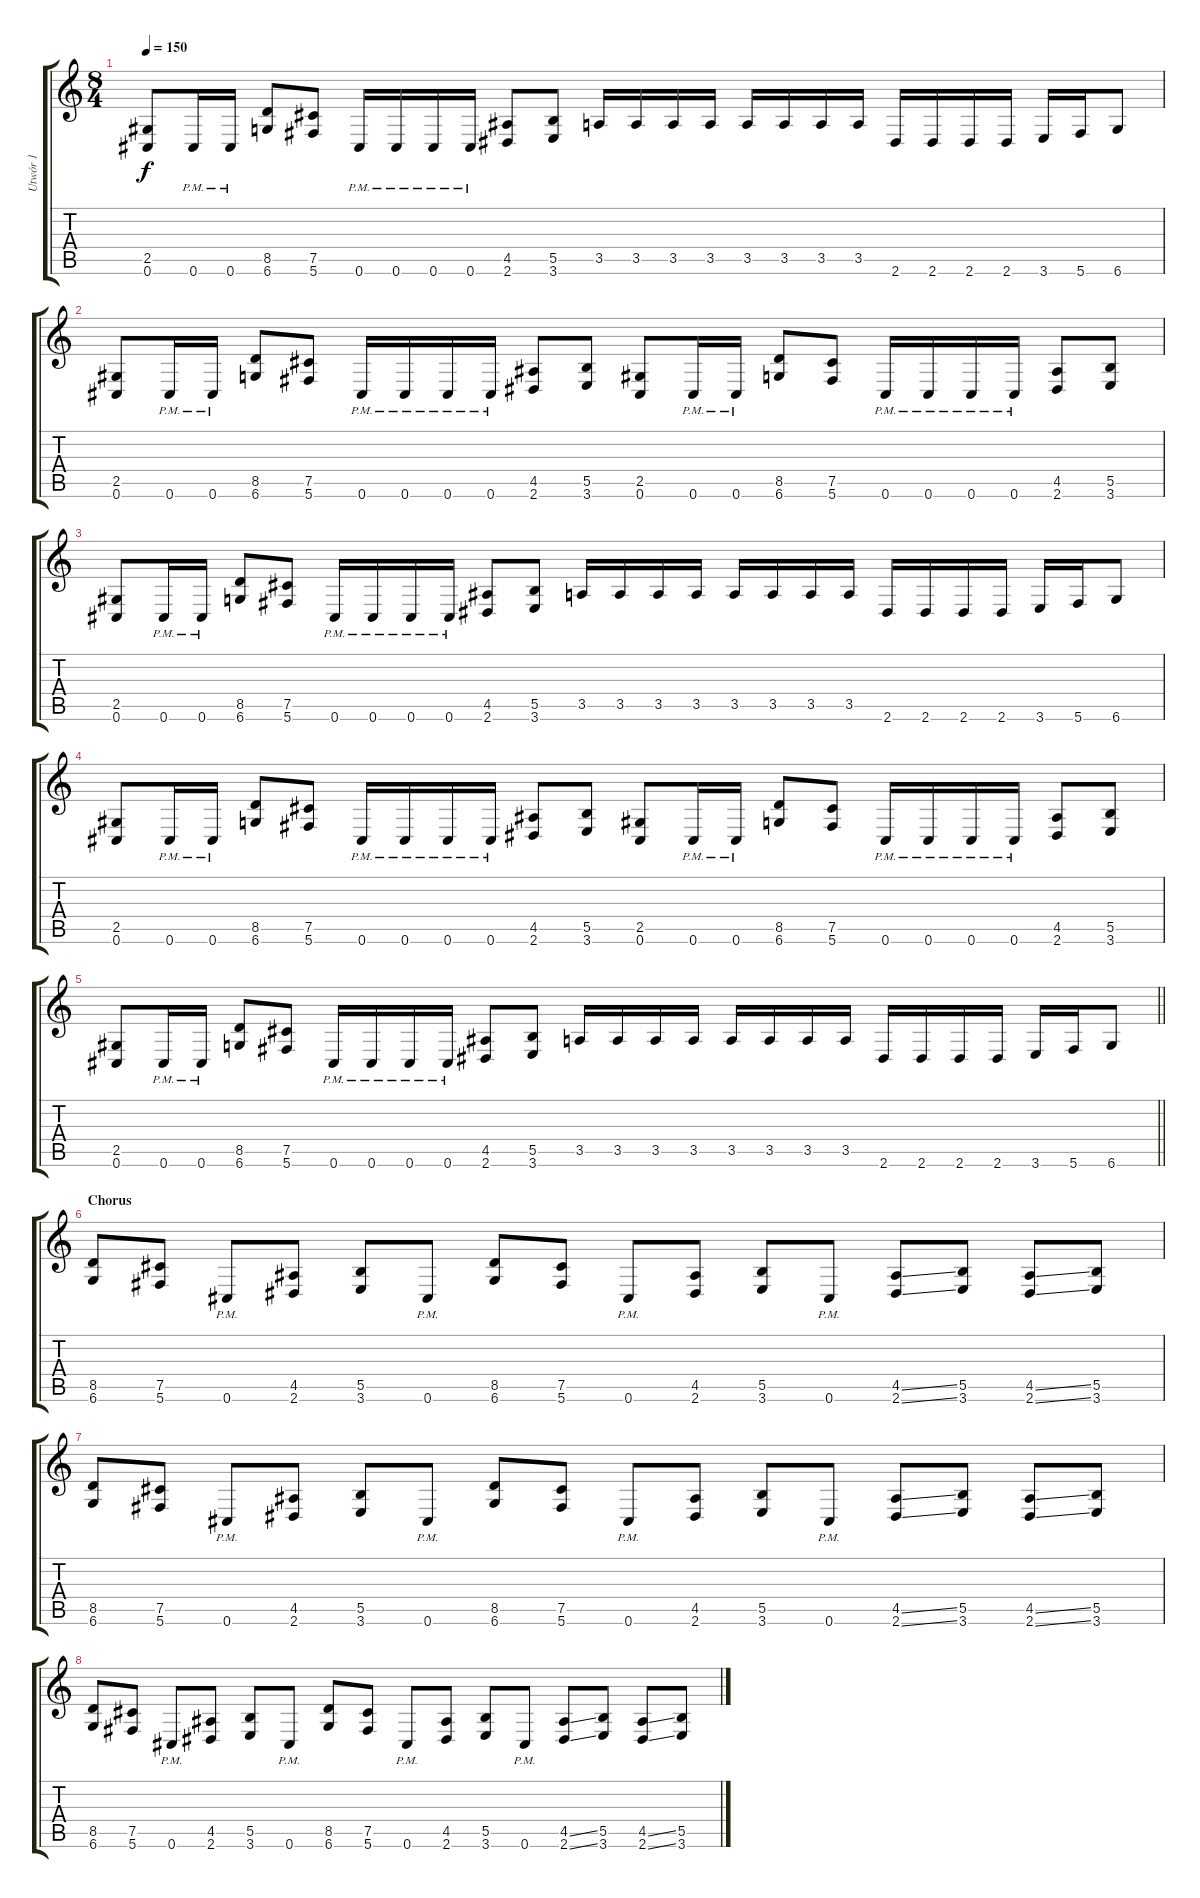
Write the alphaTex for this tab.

\track ("Utwór 1" "Utwór 1") {instrument distortionguitar}
\staff {score tabs}
\tuning (Db4 Ab3 E3 B2 Gb2 Db2) {hide}
\ts (8 4)
\tempo 150
\clef g2
\ks c
(2.5 0.6).8{dy f} 0.6{pm}.16 0.6{pm}.16 (8.5 6.6).8 (7.5 5.6).8 0.6{pm}.16 0.6{pm}.16 0.6{pm}.16 0.6{pm}.16 (4.5 2.6).8 (5.5 3.6).8 3.5.16 3.5.16 3.5.16 3.5.16 3.5.16 3.5.16 3.5.16 3.5.16 2.6.16 2.6.16 2.6.16 2.6.16 3.6.16 5.6.16 6.6.8 |
(2.5 0.6).8 0.6{pm}.16 0.6{pm}.16 (8.5 6.6).8 (7.5 5.6).8 0.6{pm}.16 0.6{pm}.16 0.6{pm}.16 0.6{pm}.16 (4.5 2.6).8 (5.5 3.6).8 (2.5 0.6).8 0.6{pm}.16 0.6{pm}.16 (8.5 6.6).8 (7.5 5.6).8 0.6{pm}.16 0.6{pm}.16 0.6{pm}.16 0.6{pm}.16 (4.5 2.6).8 (5.5 3.6).8 |
(2.5 0.6).8 0.6{pm}.16 0.6{pm}.16 (8.5 6.6).8 (7.5 5.6).8 0.6{pm}.16 0.6{pm}.16 0.6{pm}.16 0.6{pm}.16 (4.5 2.6).8 (5.5 3.6).8 3.5.16 3.5.16 3.5.16 3.5.16 3.5.16 3.5.16 3.5.16 3.5.16 2.6.16 2.6.16 2.6.16 2.6.16 3.6.16 5.6.16 6.6.8 |
(2.5 0.6).8 0.6{pm}.16 0.6{pm}.16 (8.5 6.6).8 (7.5 5.6).8 0.6{pm}.16 0.6{pm}.16 0.6{pm}.16 0.6{pm}.16 (4.5 2.6).8 (5.5 3.6).8 (2.5 0.6).8 0.6{pm}.16 0.6{pm}.16 (8.5 6.6).8 (7.5 5.6).8 0.6{pm}.16 0.6{pm}.16 0.6{pm}.16 0.6{pm}.16 (4.5 2.6).8 (5.5 3.6).8 |
\barLineRight lightlight
(2.5 0.6).8 0.6{pm}.16 0.6{pm}.16 (8.5 6.6).8 (7.5 5.6).8 0.6{pm}.16 0.6{pm}.16 0.6{pm}.16 0.6{pm}.16 (4.5 2.6).8 (5.5 3.6).8 3.5.16 3.5.16 3.5.16 3.5.16 3.5.16 3.5.16 3.5.16 3.5.16 2.6.16 2.6.16 2.6.16 2.6.16 3.6.16 5.6.16 6.6.8 |
\section ("" "Chorus")
(8.5 6.6).8 (7.5 5.6).8 0.6{pm}.8 (4.5 2.6).8 (5.5 3.6).8 0.6{pm}.8 (8.5 6.6).8 (7.5 5.6).8 0.6{pm}.8 (4.5 2.6).8 (5.5 3.6).8 0.6{pm}.8 (4.5{ss} 2.6{ss}).8 (5.5 3.6).8 (4.5{ss} 2.6{ss}).8 (5.5 3.6).8 |
(8.5 6.6).8 (7.5 5.6).8 0.6{pm}.8 (4.5 2.6).8 (5.5 3.6).8 0.6{pm}.8 (8.5 6.6).8 (7.5 5.6).8 0.6{pm}.8 (4.5 2.6).8 (5.5 3.6).8 0.6{pm}.8 (4.5{ss} 2.6{ss}).8 (5.5 3.6).8 (4.5{ss} 2.6{ss}).8 (5.5 3.6).8 |
(8.5 6.6).8 (7.5 5.6).8 0.6{pm}.8 (4.5 2.6).8 (5.5 3.6).8 0.6{pm}.8 (8.5 6.6).8 (7.5 5.6).8 0.6{pm}.8 (4.5 2.6).8 (5.5 3.6).8 0.6{pm}.8 (4.5{ss} 2.6{ss}).8 (5.5 3.6).8 (4.5{ss} 2.6{ss}).8 (5.5 3.6).8
